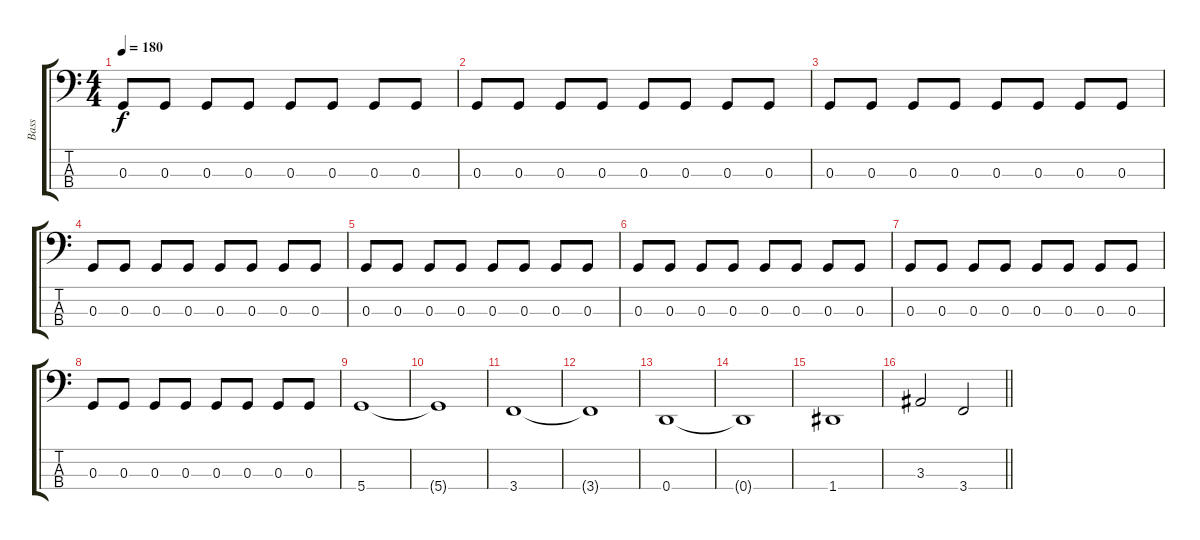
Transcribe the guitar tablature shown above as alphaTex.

\track ("Bass" "Bass") {instrument electricbassfinger}
\staff {score tabs}
\tuning (F2 C2 G1 D1) {hide}
\ts (4 4)
\tempo 180
\clef f4
\ks c
0.3.8{dy f} 0.3.8 0.3.8 0.3.8 0.3.8 0.3.8 0.3.8 0.3.8 |
0.3.8 0.3.8 0.3.8 0.3.8 0.3.8 0.3.8 0.3.8 0.3.8 |
0.3.8 0.3.8 0.3.8 0.3.8 0.3.8 0.3.8 0.3.8 0.3.8 |
0.3.8 0.3.8 0.3.8 0.3.8 0.3.8 0.3.8 0.3.8 0.3.8 |
0.3.8 0.3.8 0.3.8 0.3.8 0.3.8 0.3.8 0.3.8 0.3.8 |
0.3.8 0.3.8 0.3.8 0.3.8 0.3.8 0.3.8 0.3.8 0.3.8 |
0.3.8 0.3.8 0.3.8 0.3.8 0.3.8 0.3.8 0.3.8 0.3.8 |
0.3.8 0.3.8 0.3.8 0.3.8 0.3.8 0.3.8 0.3.8 0.3.8 |
5.4.1 |
5.4{t}.1 |
3.4.1 |
3.4{t}.1 |
0.4.1 |
0.4{t}.1 |
1.4.1 |
\barLineRight lightlight
3.3.2 3.4.2
